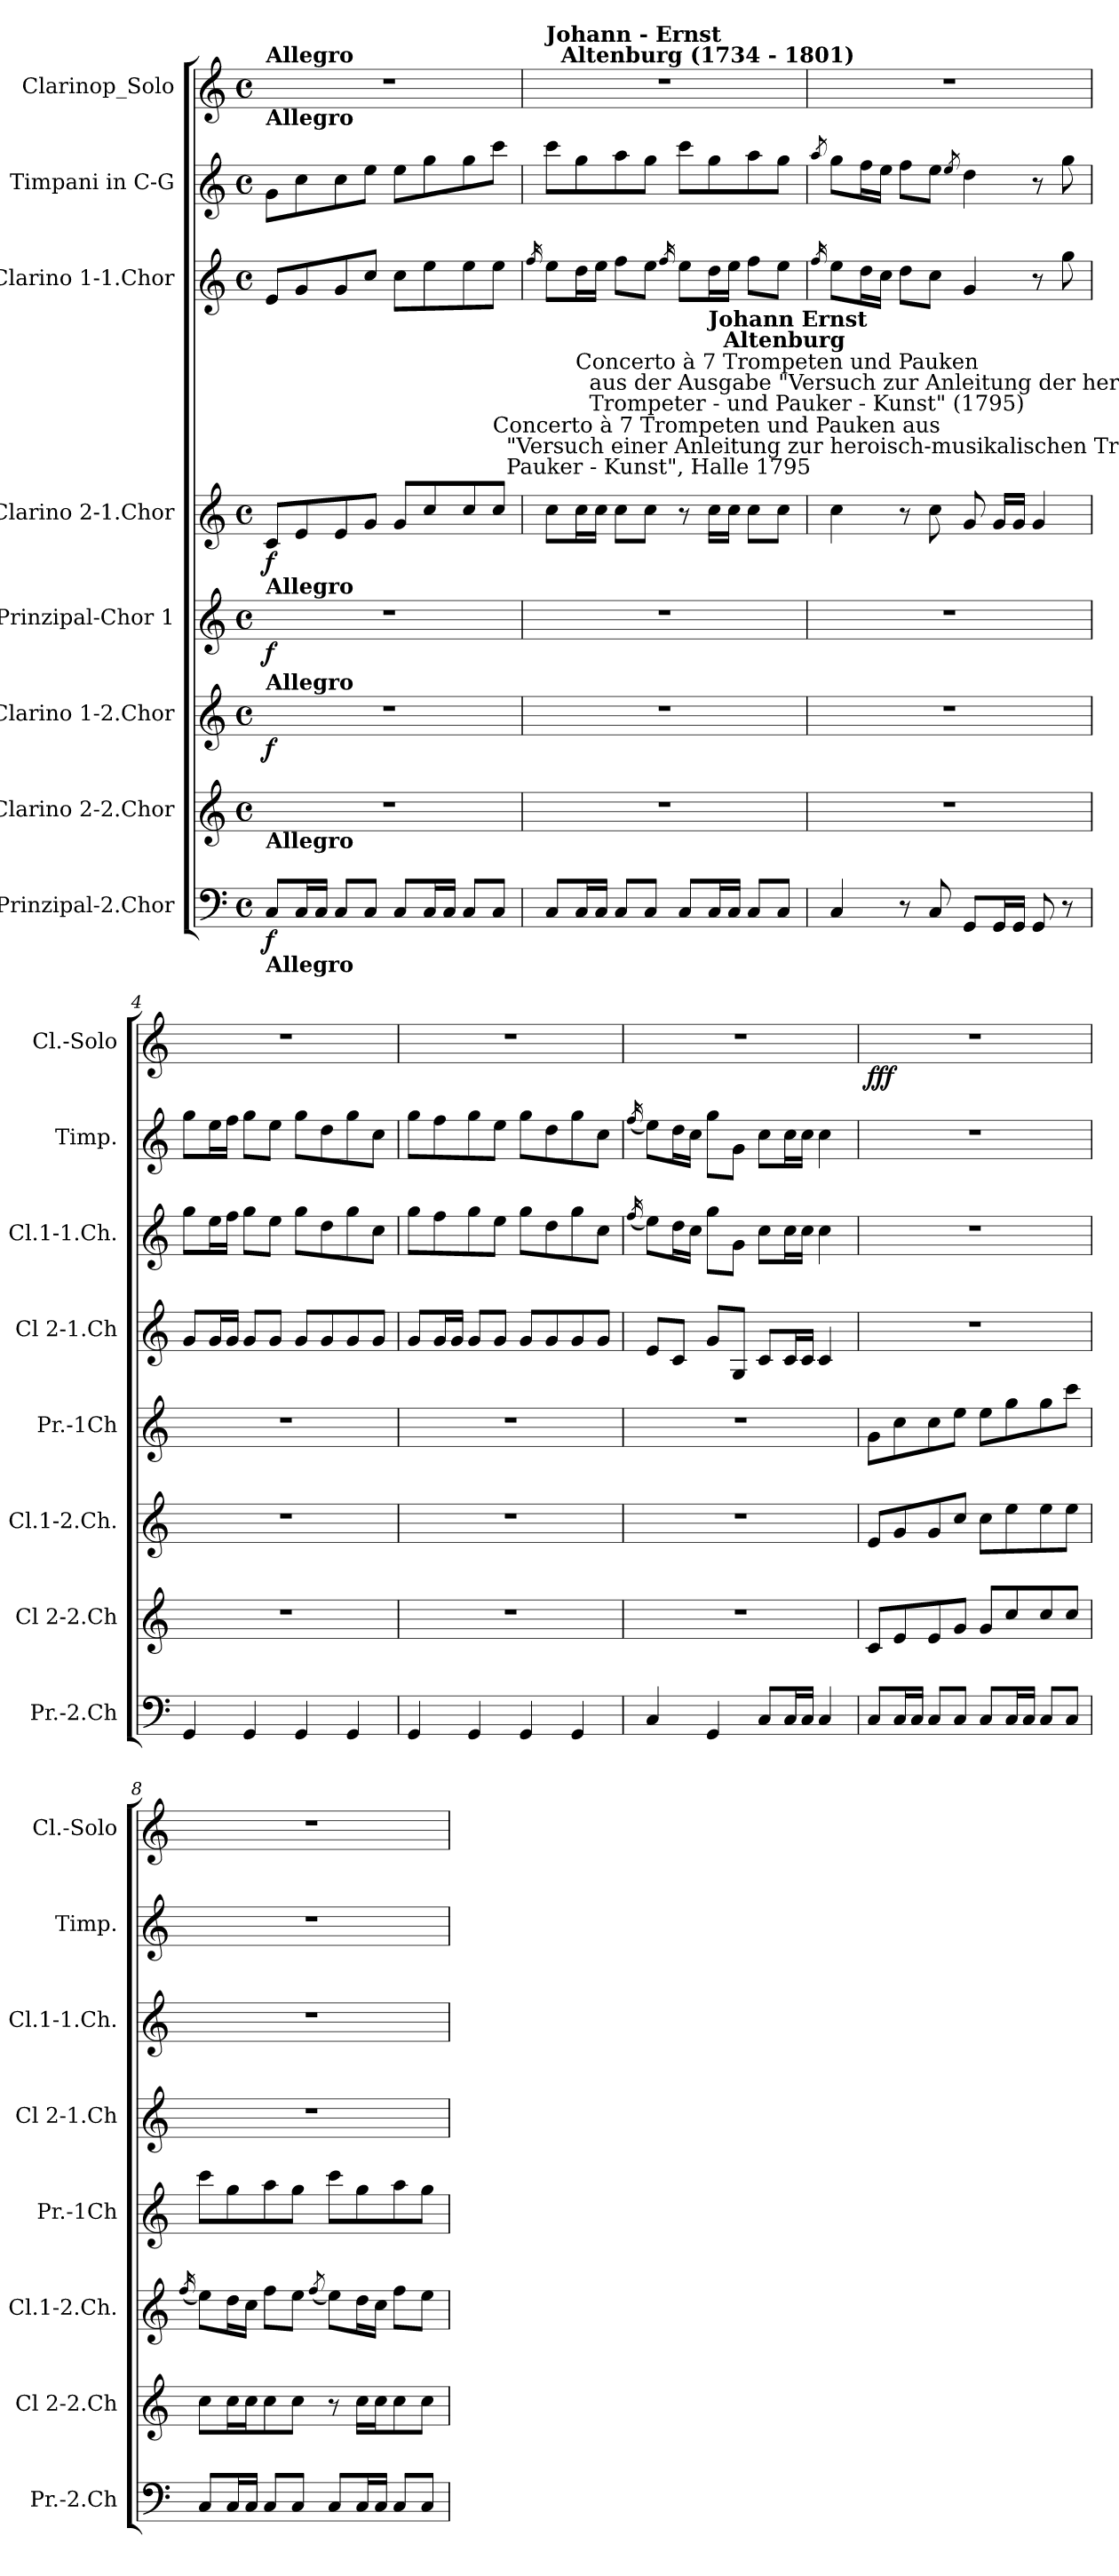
**kern	**dynam	**kern	**kern	**dynam	**kern	**dynam	**kern	**dynam	**kern	**kern	**kern	**dynam
*part8	*part8	*part7	*part6	*part6	*part5	*part5	*part4	*part4	*part3	*part2	*part1	*part1
*staff8	*staff8	*staff7	*staff6	*staff6	*staff5	*staff5	*staff4	*staff4	*staff3	*staff2	*staff1	*staff1
*I"Prinzipal-2.Chor	*	*I"Clarino 2-2.Chor	*I"Clarino 1-2.Chor	*	*I"Prinzipal-Chor 1	*	*I"Clarino 2-1.Chor	*	*I"Clarino 1-1.Chor	*I"Timpani in C-G	*I"Clarinop_Solo	*
*I'Pr.-2.Ch	*	*I'Cl 2-2.Ch	*I'Cl.1-2.Ch.	*	*I'Pr.-1Ch	*	*I'Cl 2-1.Ch	*	*I'Cl.1-1.Ch.	*I'Timp.	*I'Cl.-Solo	*
*clefF4	*	*clefG2	*clefG2	*	*clefG2	*	*clefG2	*	*clefG2	*clefG2	*clefG2	*
*	*	*	*ITrd1c2	*	*ITrd1c2	*	*	*	*ITrd1c2	*ITrd1c2	*	*
*k[]	*	*k[]	*k[b-e-]	*	*k[b-e-]	*	*k[]	*	*k[b-e-]	*k[b-e-]	*k[]	*
*C:	*	*C:	*B-:	*	*B-:	*	*C:	*	*B-:	*B-:	*C:	*
*M4/4	*	*M4/4	*M4/4	*	*M4/4	*	*M4/4	*	*M4/4	*M4/4	*M4/4	*
*met(c)	*	*met(c)	*met(c)	*	*met(c)	*	*met(c)	*	*met(c)	*met(c)	*met(c)	*
=1	=1	=1	=1	=1	=1	=1	=1	=1	=1	=1	=1	=1
!	!	!	!	!	!	!	!	!	!	!	!LO:TX:b:B:t=Allegro	!
!	!	!	!	!	!	!	!	!	!	!	!LO:TX:a:B:t=Allegro	!
!	!	!	!	!	!	!	!LO:TX:b:B:t=Allegro	!	!	!	!	!
!	!	!	!LO:TX:a:B:t=Allegro	!	!	!	!	!	!	!	!	!
!	!	!LO:TX:b:B:t=Allegro	!	!	!	!	!	!	!	!	!	!
!LO:TX:b:B:t=Allegro	!	!	!	!	!	!	!	!	!	!	!	!
!	!LO:DY:b	!	!	!LO:DY:b	!	!LO:DY:b	!	!LO:DY:b	!	!	!	!
8CL	f	1r	1r	f	1r	f	8cL	f	8dL	8fL	1r	.
16CL	.	.	.	.	.	.	8e	.	8f	8b-	.	.
16CJJ	.	.	.	.	.	.	.	.	.	.	.	.
8CL	.	.	.	.	.	.	8e	.	8f	8b-	.	.
8CJ	.	.	.	.	.	.	8gJ	.	8b-J	8ddJ	.	.
8CL	.	.	.	.	.	.	8gL	.	8b-L	8ddL	.	.
16CL	.	.	.	.	.	.	8cc	.	8dd	8ff	.	.
16CJJ	.	.	.	.	.	.	.	.	.	.	.	.
8CL	.	.	.	.	.	.	8cc	.	8dd	8ff	.	.
!	!	!	!	!	!	!	!LO:TX:a:t=Concerto à 7 Trompeten und Pauken aus\n                           "Versuch einer Anleitung zur heroisch-musikalischen Trompeter - und\n                           Pauker - Kunst", Halle 1795	!	!	!	!	!
8CJ	.	.	.	.	.	.	8ccJ	.	8ddJ	8bb-J	.	.
=2	=2	=2	=2	=2	=2	=2	=2	=2	=2	=2	=2	=2
.	.	.	.	.	.	.	.	.	16qee-	.	.	.
!	!	!	!	!	!	!	!	!	!	!	!LO:TX:a:B:t=Johann - Ernst\n                           Altenburg (1734 - 1801)	!
8CL	.	1r	1r	.	1r	.	8ccL	.	8ddL	8bb-L	1r	.
!	!	!	!	!	!	!	!LO:TX:a:t=Concerto à 7 Trompeten und Pauken\n                           aus der Ausgabe "Versuch zur Anleitung der heroisch - musikalischen\n                           Trompeter - und Pauker - Kunst" (1795)	!	!	!	!	!
16CL	.	.	.	.	.	.	16ccL	.	16ccL	8ff	.	.
16CJJ	.	.	.	.	.	.	16ccJJ	.	16ddJJ	.	.	.
8CL	.	.	.	.	.	.	8ccL	.	8ee-L	8gg	.	.
8CJ	.	.	.	.	.	.	8ccJ	.	8ddJ	8ffJ	.	.
.	.	.	.	.	.	.	.	.	16qee-	.	.	.
8CL	.	.	.	.	.	.	8r	.	8ddL	8bb-L	.	.
!	!	!	!	!	!	!	!LO:TX:a:B:t=Johann Ernst\n                           Altenburg	!	!	!	!	!
16CL	.	.	.	.	.	.	16ccLL	.	16ccL	8ff	.	.
16CJJ	.	.	.	.	.	.	16ccJJ	.	16ddJJ	.	.	.
8CL	.	.	.	.	.	.	8ccL	.	8ee-L	8gg	.	.
8CJ	.	.	.	.	.	.	8ccJ	.	8ddJ	8ffJ	.	.
=3	=3	=3	=3	=3	=3	=3	=3	=3	=3	=3	=3	=3
.	.	.	.	.	.	.	.	.	16qee-	8qgg	.	.
4C	.	1r	1r	.	1r	.	4cc	.	8ddL	8ffL	1r	.
.	.	.	.	.	.	.	.	.	16ccL	16ee-L	.	.
.	.	.	.	.	.	.	.	.	16b-JJ	16ddJJ	.	.
8r	.	.	.	.	.	.	8r	.	8ccL	8ee-L	.	.
8C	.	.	.	.	.	.	8cc	.	8b-J	8ddJ	.	.
.	.	.	.	.	.	.	.	.	.	8qdd	.	.
8GGL	.	.	.	.	.	.	8g	.	4f	4cc	.	.
16GGL	.	.	.	.	.	.	16gLL	.	.	.	.	.
16GGJJ	.	.	.	.	.	.	16gJJ	.	.	.	.	.
8GG	.	.	.	.	.	.	4g	.	8r	8r	.	.
8r	.	.	.	.	.	.	.	.	8ff	8ff	.	.
!!LO:LB:g=z
=4	=4	=4	=4	=4	=4	=4	=4	=4	=4	=4	=4	=4
4GG	.	1r	1r	.	1r	.	8gL	.	8ffL	8ffL	1r	.
.	.	.	.	.	.	.	16gL	.	16ddL	16ddL	.	.
.	.	.	.	.	.	.	16gJJ	.	16ee-JJ	16ee-JJ	.	.
4GG	.	.	.	.	.	.	8gL	.	8ffL	8ffL	.	.
.	.	.	.	.	.	.	8gJ	.	8ddJ	8ddJ	.	.
4GG	.	.	.	.	.	.	8gL	.	8ffL	8ffL	.	.
.	.	.	.	.	.	.	8g	.	8cc	8cc	.	.
4GG	.	.	.	.	.	.	8g	.	8ff	8ff	.	.
.	.	.	.	.	.	.	8gJ	.	8b-J	8b-J	.	.
=9	=9	=9	=9	=9	=9	=9	=9	=9	=9	=9	=9	=9
4GG	.	1r	1r	.	1r	.	8gL	.	8ffL	8ffL	1r	.
.	.	.	.	.	.	.	16gL	.	8ee-	8ee-	.	.
.	.	.	.	.	.	.	16gJJ	.	.	.	.	.
4GG	.	.	.	.	.	.	8gL	.	8ff	8ff	.	.
.	.	.	.	.	.	.	8gJ	.	8ddJ	8ddJ	.	.
4GG	.	.	.	.	.	.	8gL	.	8ffL	8ffL	.	.
.	.	.	.	.	.	.	8g	.	8cc	8cc	.	.
4GG	.	.	.	.	.	.	8g	.	8ff	8ff	.	.
.	.	.	.	.	.	.	8gJ	.	8b-J	8b-J	.	.
=6	=6	=6	=6	=6	=6	=6	=6	=6	=6	=6	=6	=6
.	.	.	.	.	.	.	.	.	(>16qee-	(>16qee-	.	.
4C	.	1r	1r	.	1r	.	8eL	.	8ddL)	8ddL)	1r	.
.	.	.	.	.	.	.	8cJ	.	16ccL	16ccL	.	.
.	.	.	.	.	.	.	.	.	16b-JJ	16b-JJ	.	.
4GG	.	.	.	.	.	.	8gL	.	8ffL	8ffL	.	.
.	.	.	.	.	.	.	8GJ	.	8fJ	8fJ	.	.
8CL	.	.	.	.	.	.	8cL	.	8b-L	8b-L	.	.
16CL	.	.	.	.	.	.	16cL	.	16b-L	16b-L	.	.
16CJJ	.	.	.	.	.	.	16cJJ	.	16b-JJ	16b-JJ	.	.
4C	.	.	.	.	.	.	4c	.	4b-	4b-	.	.
!!LO:LB:g=z
=7	=7	=7	=7	=7	=7	=7	=7	=7	=7	=7	=7	=7
!	!	!	!	!	!	!	!	!	!	!	!	!LO:DY:b
!	!	!	!	!	!	!	!	!	!	!	!	!LO:DY:n=1:b
!	!	!	!	!	!	!	!	!	!	!	!	!LO:DY:n=2:b
8CL	.	8cL	8dL	.	8fL	.	1r	.	1r	1r	1r	f f f
16CL	.	8e	8f	.	8b-	.	.	.	.	.	.	.
16CJJ	.	.	.	.	.	.	.	.	.	.	.	.
8CL	.	8e	8f	.	8b-	.	.	.	.	.	.	.
8CJ	.	8gJ	8b-J	.	8ddJ	.	.	.	.	.	.	.
8CL	.	8gL	8b-L	.	8ddL	.	.	.	.	.	.	.
16CL	.	8cc	8dd	.	8ff	.	.	.	.	.	.	.
16CJJ	.	.	.	.	.	.	.	.	.	.	.	.
8CL	.	8cc	8dd	.	8ff	.	.	.	.	.	.	.
8CJ	.	8ccJ	8ddJ	.	8bb-J	.	.	.	.	.	.	.
=8	=8	=8	=8	=8	=8	=8	=8	=8	=8	=8	=8	=8
.	.	.	(>16qee-	.	.	.	.	.	.	.	.	.
8CL	.	8ccL	8ddL)	.	8bb-L	.	1r	.	1r	1r	1r	.
16CL	.	16ccL	16ccL	.	8ff	.	.	.	.	.	.	.
16CJJ	.	16ccJ	16b-JJ	.	.	.	.	.	.	.	.	.
8CL	.	8cc	8ee-L	.	8gg	.	.	.	.	.	.	.
8CJ	.	8ccJ	8ddJ	.	8ffJ	.	.	.	.	.	.	.
.	.	.	(>8qee-	.	.	.	.	.	.	.	.	.
8CL	.	8r	8ddL)	.	8bb-L	.	.	.	.	.	.	.
16CL	.	16ccLL	16ccL	.	8ff	.	.	.	.	.	.	.
16CJJ	.	16ccJ	16b-JJ	.	.	.	.	.	.	.	.	.
8CL	.	8cc	8ee-L	.	8gg	.	.	.	.	.	.	.
8CJ	.	8ccJ	8ddJ	.	8ffJ	.	.	.	.	.	.	.
=	=	=	=	=	=	=	=	=	=	=	=	=
*-	*-	*-	*-	*-	*-	*-	*-	*-	*-	*-	*-	*-
